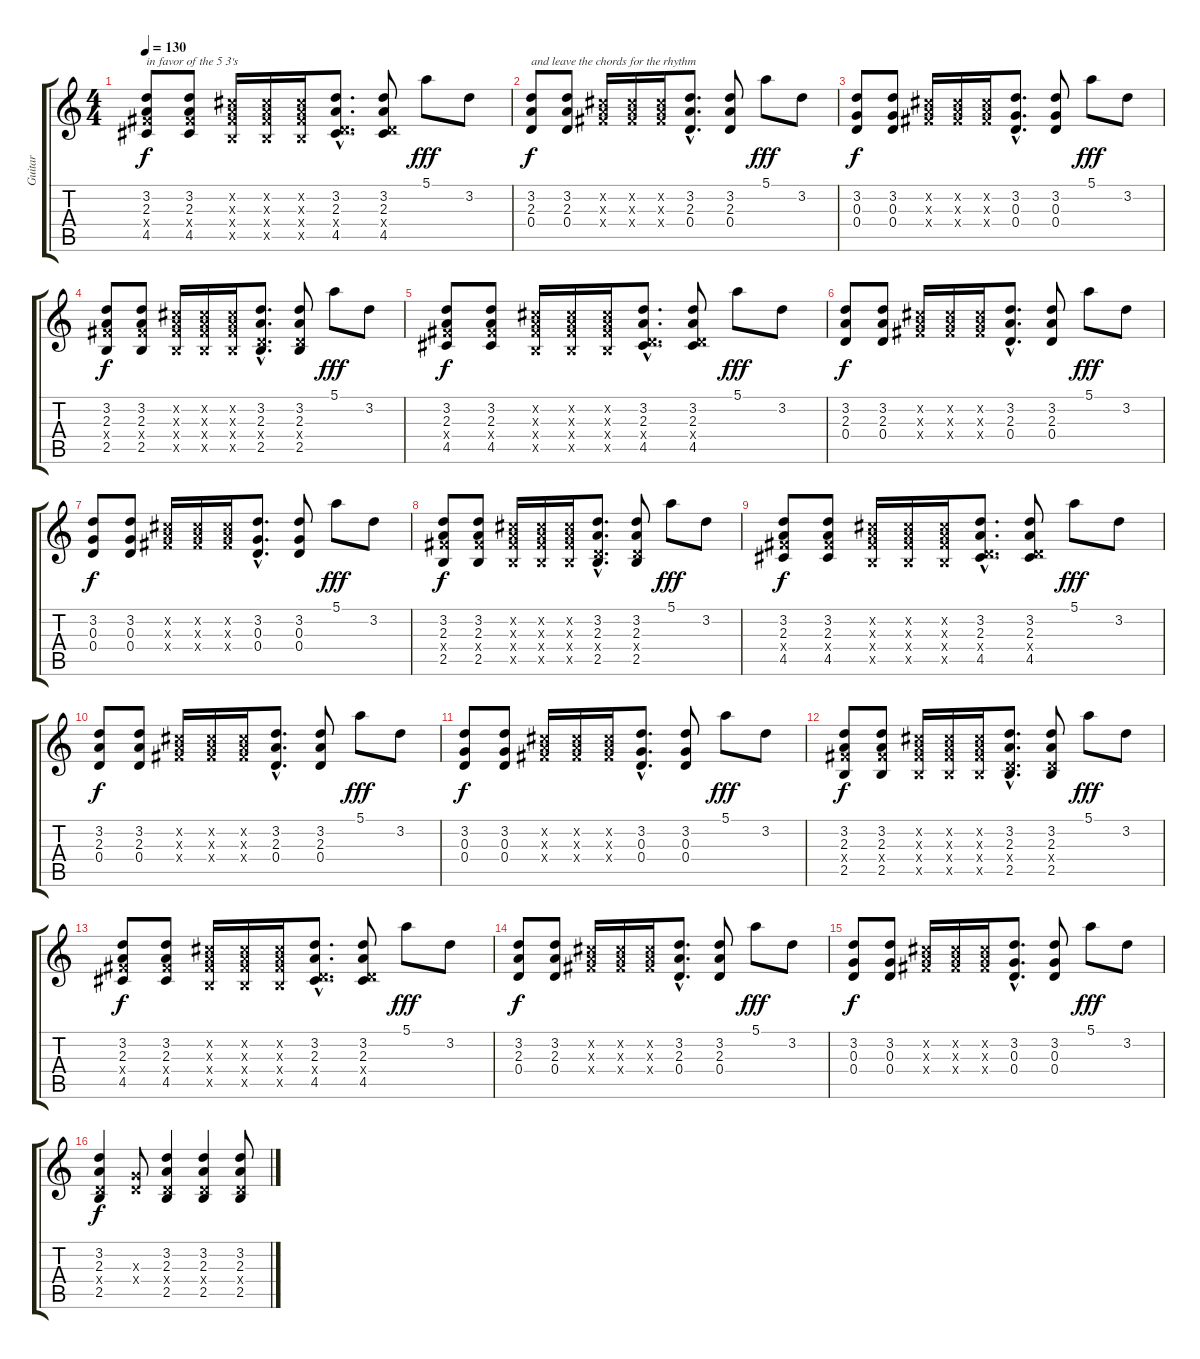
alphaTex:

\track ("Guitar" "Guitar") {instrument electricguitarjazz}
\staff {score tabs}
\tuning (E4 B3 G3 D3 A2 E2) {hide}
\ts (4 4)
\tempo 130
\clef g2
\ks c
(3.2 2.3 4.4{x} 4.5).8{txt "in favor of the 5 3's" dy f} (3.2 2.3 4.4{x} 4.5).8 (2.2{x} 2.3{x} 4.4{x} 2.5{x}).16 (2.2{x} 2.3{x} 4.4{x} 2.5{x}).16 (2.2{x} 2.3{x} 4.4{x} 2.5{x}).16 (3.2{hac} 2.3{hac} 0.4{hac x} 4.5{hac}).8{d} (3.2 2.3 0.4{x} 4.5).8 5.1.8{dy fff} 3.2.8 |
(3.2 2.3 0.4).8{txt "and leave the chords for the rhythm" dy f} (3.2 2.3 0.4).8 (2.2{x} 2.3{x} 4.4{x}).16 (2.2{x} 2.3{x} 4.4{x}).16 (2.2{x} 2.3{x} 4.4{x}).16 (3.2{hac} 2.3{hac} 0.4{hac}).8{d} (3.2 2.3 0.4).8 5.1.8{dy fff} 3.2.8 |
(3.2 0.3 0.4).8{dy f} (3.2 0.3 0.4).8 (2.2{x} 2.3{x} 4.4{x}).16 (2.2{x} 2.3{x} 4.4{x}).16 (2.2{x} 2.3{x} 4.4{x}).16 (3.2{hac} 0.3{hac} 0.4{hac}).8{d} (3.2 0.3 0.4).8 5.1.8{dy fff} 3.2.8 |
(3.2 2.3 4.4{x} 2.5).8{dy f} (3.2 2.3 4.4{x} 2.5).8 (2.2{x} 2.3{x} 4.4{x} 2.5{x}).16 (2.2{x} 2.3{x} 4.4{x} 2.5{x}).16 (2.2{x} 2.3{x} 4.4{x} 2.5{x}).16 (3.2{hac} 2.3{hac} 0.4{hac x} 2.5{hac}).8{d} (3.2 2.3 0.4{x} 2.5).8 5.1.8{dy fff} 3.2.8 |
(3.2 2.3 4.4{x} 4.5).8{dy f} (3.2 2.3 4.4{x} 4.5).8 (2.2{x} 2.3{x} 4.4{x} 2.5{x}).16 (2.2{x} 2.3{x} 4.4{x} 2.5{x}).16 (2.2{x} 2.3{x} 4.4{x} 2.5{x}).16 (3.2{hac} 2.3{hac} 0.4{hac x} 4.5{hac}).8{d} (3.2 2.3 0.4{x} 4.5).8 5.1.8{dy fff} 3.2.8 |
(3.2 2.3 0.4).8{dy f} (3.2 2.3 0.4).8 (2.2{x} 2.3{x} 4.4{x}).16 (2.2{x} 2.3{x} 4.4{x}).16 (2.2{x} 2.3{x} 4.4{x}).16 (3.2{hac} 2.3{hac} 0.4{hac}).8{d} (3.2 2.3 0.4).8 5.1.8{dy fff} 3.2.8 |
(3.2 0.3 0.4).8{dy f} (3.2 0.3 0.4).8 (2.2{x} 2.3{x} 4.4{x}).16 (2.2{x} 2.3{x} 4.4{x}).16 (2.2{x} 2.3{x} 4.4{x}).16 (3.2{hac} 0.3{hac} 0.4{hac}).8{d} (3.2 0.3 0.4).8 5.1.8{dy fff} 3.2.8 |
(3.2 2.3 4.4{x} 2.5).8{dy f} (3.2 2.3 4.4{x} 2.5).8 (2.2{x} 2.3{x} 4.4{x} 2.5{x}).16 (2.2{x} 2.3{x} 4.4{x} 2.5{x}).16 (2.2{x} 2.3{x} 4.4{x} 2.5{x}).16 (3.2{hac} 2.3{hac} 0.4{hac x} 2.5{hac}).8{d} (3.2 2.3 0.4{x} 2.5).8 5.1.8{dy fff} 3.2.8 |
(3.2 2.3 4.4{x} 4.5).8{dy f} (3.2 2.3 4.4{x} 4.5).8 (2.2{x} 2.3{x} 4.4{x} 2.5{x}).16 (2.2{x} 2.3{x} 4.4{x} 2.5{x}).16 (2.2{x} 2.3{x} 4.4{x} 2.5{x}).16 (3.2{hac} 2.3{hac} 0.4{hac x} 4.5{hac}).8{d} (3.2 2.3 0.4{x} 4.5).8 5.1.8{dy fff} 3.2.8 |
(3.2 2.3 0.4).8{dy f} (3.2 2.3 0.4).8 (2.2{x} 2.3{x} 4.4{x}).16 (2.2{x} 2.3{x} 4.4{x}).16 (2.2{x} 2.3{x} 4.4{x}).16 (3.2{hac} 2.3{hac} 0.4{hac}).8{d} (3.2 2.3 0.4).8 5.1.8{dy fff} 3.2.8 |
(3.2 0.3 0.4).8{dy f} (3.2 0.3 0.4).8 (2.2{x} 2.3{x} 4.4{x}).16 (2.2{x} 2.3{x} 4.4{x}).16 (2.2{x} 2.3{x} 4.4{x}).16 (3.2{hac} 0.3{hac} 0.4{hac}).8{d} (3.2 0.3 0.4).8 5.1.8{dy fff} 3.2.8 |
(3.2 2.3 4.4{x} 2.5).8{dy f} (3.2 2.3 4.4{x} 2.5).8 (2.2{x} 2.3{x} 4.4{x} 2.5{x}).16 (2.2{x} 2.3{x} 4.4{x} 2.5{x}).16 (2.2{x} 2.3{x} 4.4{x} 2.5{x}).16 (3.2{hac} 2.3{hac} 0.4{hac x} 2.5{hac}).8{d} (3.2 2.3 0.4{x} 2.5).8 5.1.8{dy fff} 3.2.8 |
(3.2 2.3 4.4{x} 4.5).8{dy f} (3.2 2.3 4.4{x} 4.5).8 (2.2{x} 2.3{x} 4.4{x} 2.5{x}).16 (2.2{x} 2.3{x} 4.4{x} 2.5{x}).16 (2.2{x} 2.3{x} 4.4{x} 2.5{x}).16 (3.2{hac} 2.3{hac} 0.4{hac x} 4.5{hac}).8{d} (3.2 2.3 0.4{x} 4.5).8 5.1.8{dy fff} 3.2.8 |
(3.2 2.3 0.4).8{dy f} (3.2 2.3 0.4).8 (2.2{x} 2.3{x} 4.4{x}).16 (2.2{x} 2.3{x} 4.4{x}).16 (2.2{x} 2.3{x} 4.4{x}).16 (3.2{hac} 2.3{hac} 0.4{hac}).8{d} (3.2 2.3 0.4).8 5.1.8{dy fff} 3.2.8 |
(3.2 0.3 0.4).8{dy f} (3.2 0.3 0.4).8 (2.2{x} 2.3{x} 4.4{x}).16 (2.2{x} 2.3{x} 4.4{x}).16 (2.2{x} 2.3{x} 4.4{x}).16 (3.2{hac} 0.3{hac} 0.4{hac}).8{d} (3.2 0.3 0.4).8 5.1.8{dy fff} 3.2.8 |
(3.2 2.3 0.4{x} 2.5).4{dy f} (0.3{x} 0.4{x}).8 (3.2 2.3 0.4{x} 2.5).4 (3.2 2.3 0.4{x} 2.5).4 (3.2 2.3 0.4{x} 2.5).8
